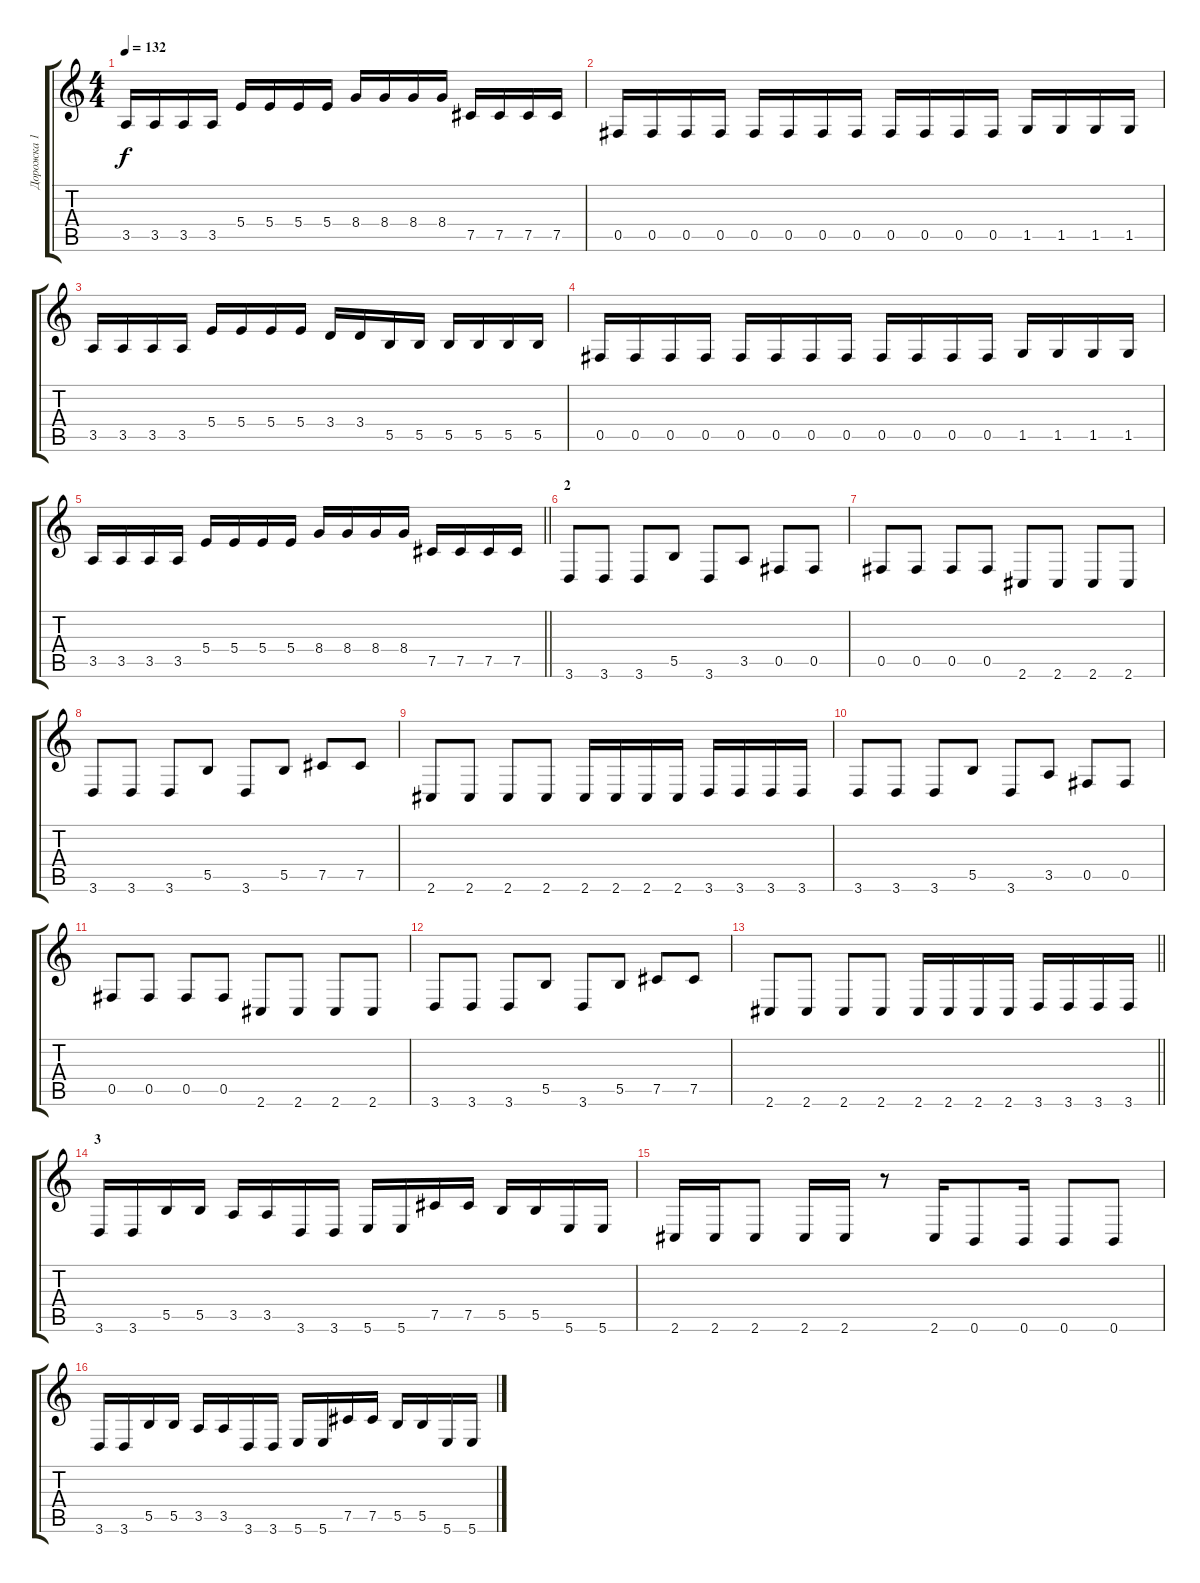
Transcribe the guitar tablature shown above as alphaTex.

\track ("Дорожка 1" "Дорожка 1") {instrument distortionguitar}
\staff {score tabs}
\tuning (Db4 Ab3 E3 B2 Gb2 B1) {hide}
\ts (4 4)
\tempo 132
\clef g2
\ks c
3.5.16{dy f} 3.5.16 3.5.16 3.5.16 5.4.16 5.4.16 5.4.16 5.4.16 8.4.16 8.4.16 8.4.16 8.4.16 7.5.16 7.5.16 7.5.16 7.5.16 |
0.5.16 0.5.16 0.5.16 0.5.16 0.5.16 0.5.16 0.5.16 0.5.16 0.5.16 0.5.16 0.5.16 0.5.16 1.5.16 1.5.16 1.5.16 1.5.16 |
3.5.16 3.5.16 3.5.16 3.5.16 5.4.16 5.4.16 5.4.16 5.4.16 3.4.16 3.4.16 5.5.16 5.5.16 5.5.16 5.5.16 5.5.16 5.5.16 |
0.5.16 0.5.16 0.5.16 0.5.16 0.5.16 0.5.16 0.5.16 0.5.16 0.5.16 0.5.16 0.5.16 0.5.16 1.5.16 1.5.16 1.5.16 1.5.16 |
\barLineRight lightlight
3.5.16 3.5.16 3.5.16 3.5.16 5.4.16 5.4.16 5.4.16 5.4.16 8.4.16 8.4.16 8.4.16 8.4.16 7.5.16 7.5.16 7.5.16 7.5.16 |
\section ("" "2")
3.6.8 3.6.8 3.6.8 5.5.8 3.6.8 3.5.8 0.5.8 0.5.8 |
0.5.8 0.5.8 0.5.8 0.5.8 2.6.8 2.6.8 2.6.8 2.6.8 |
3.6.8 3.6.8 3.6.8 5.5.8 3.6.8 5.5.8 7.5.8 7.5.8 |
2.6.8 2.6.8 2.6.8 2.6.8 2.6.16 2.6.16 2.6.16 2.6.16 3.6.16 3.6.16 3.6.16 3.6.16 |
3.6.8 3.6.8 3.6.8 5.5.8 3.6.8 3.5.8 0.5.8 0.5.8 |
0.5.8 0.5.8 0.5.8 0.5.8 2.6.8 2.6.8 2.6.8 2.6.8 |
3.6.8 3.6.8 3.6.8 5.5.8 3.6.8 5.5.8 7.5.8 7.5.8 |
\barLineRight lightlight
2.6.8 2.6.8 2.6.8 2.6.8 2.6.16 2.6.16 2.6.16 2.6.16 3.6.16 3.6.16 3.6.16 3.6.16 |
\section ("" "3")
3.6.16 3.6.16 5.5.16 5.5.16 3.5.16 3.5.16 3.6.16 3.6.16 5.6.16 5.6.16 7.5.16 7.5.16 5.5.16 5.5.16 5.6.16 5.6.16 |
2.6.16 2.6.16 2.6.8 2.6.16 2.6.16 r.8 2.6.16 0.6.8 0.6.16 0.6.8 0.6.8 |
3.6.16 3.6.16 5.5.16 5.5.16 3.5.16 3.5.16 3.6.16 3.6.16 5.6.16 5.6.16 7.5.16 7.5.16 5.5.16 5.5.16 5.6.16 5.6.16
